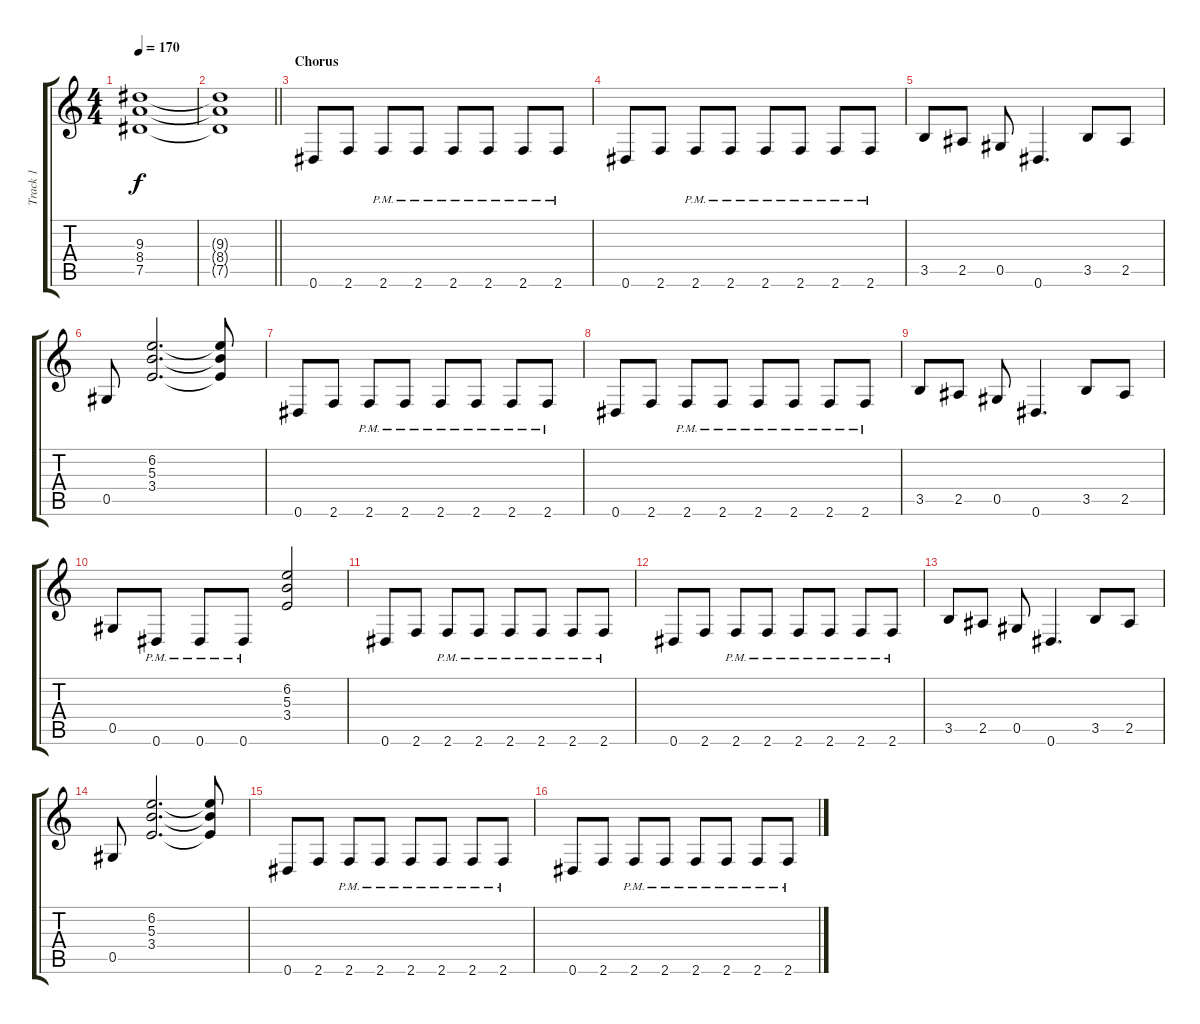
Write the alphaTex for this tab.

\track ("Track 1" "Track 1") {instrument distortionguitar}
\staff {score tabs}
\tuning (Eb4 Bb3 Gb3 Db3 Ab2 Eb2) {hide}
\ts (4 4)
\tempo 170
\clef g2
\ks c
(9.3{t} 8.4{t} 7.5{t}).1{dy f} |
\barLineRight lightlight
(9.3{t} 8.4{t} 7.5{t}).1 |
\section ("" "Chorus")
0.6.8 2.6.8 2.6{pm}.8 2.6{pm}.8 2.6{pm}.8 2.6{pm}.8 2.6{pm}.8 2.6{pm}.8 |
0.6.8 2.6.8 2.6{pm}.8 2.6{pm}.8 2.6{pm}.8 2.6{pm}.8 2.6{pm}.8 2.6{pm}.8 |
3.5.8 2.5.8 0.5.8 0.6.4{d} 3.5.8 2.5.8 |
0.5.8 (6.2 5.3 3.4).2{d} (6.2{t} 5.3{t} 3.4{t}).8 |
0.6.8 2.6.8 2.6{pm}.8 2.6{pm}.8 2.6{pm}.8 2.6{pm}.8 2.6{pm}.8 2.6{pm}.8 |
0.6.8 2.6.8 2.6{pm}.8 2.6{pm}.8 2.6{pm}.8 2.6{pm}.8 2.6{pm}.8 2.6{pm}.8 |
3.5.8 2.5.8 0.5.8 0.6.4{d} 3.5.8 2.5.8 |
0.5.8 0.6{pm}.8 0.6{pm}.8 0.6{pm}.8 (6.2 5.3 3.4).2 |
0.6.8 2.6.8 2.6{pm}.8 2.6{pm}.8 2.6{pm}.8 2.6{pm}.8 2.6{pm}.8 2.6{pm}.8 |
0.6.8 2.6.8 2.6{pm}.8 2.6{pm}.8 2.6{pm}.8 2.6{pm}.8 2.6{pm}.8 2.6{pm}.8 |
3.5.8 2.5.8 0.5.8 0.6.4{d} 3.5.8 2.5.8 |
0.5.8 (6.2 5.3 3.4).2{d} (6.2{t} 5.3{t} 3.4{t}).8 |
0.6.8 2.6.8 2.6{pm}.8 2.6{pm}.8 2.6{pm}.8 2.6{pm}.8 2.6{pm}.8 2.6{pm}.8 |
0.6.8 2.6.8 2.6{pm}.8 2.6{pm}.8 2.6{pm}.8 2.6{pm}.8 2.6{pm}.8 2.6{pm}.8
